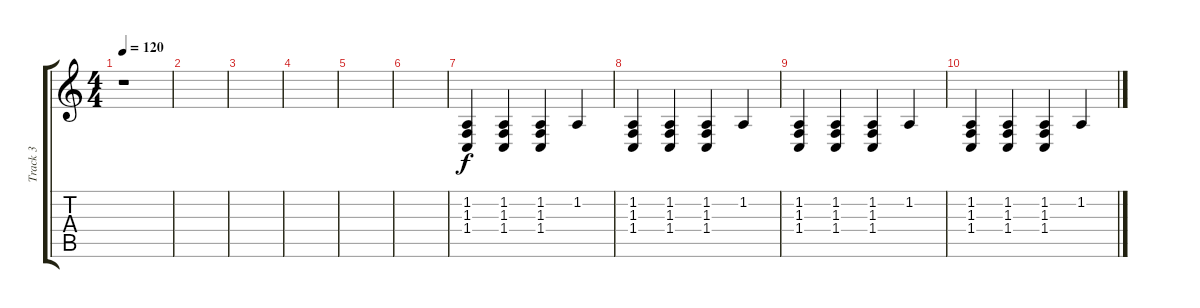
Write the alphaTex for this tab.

\track ("Track 3" "Track 3") {instrument lead4chiff}
\staff {score tabs}
\tuning (Db4 Ab3 E3 B2 Gb2 B1) {hide}
\ts (4 4)
\tempo 120
\clef g2
\ks c
r.1{dy f instrument lead4chiff} |
|
|
|
|
|
(1.2 1.3 1.4).4 (1.2 1.3 1.4).4 (1.2 1.3 1.4).4 1.2.4 |
(1.2 1.3 1.4).4 (1.2 1.3 1.4).4 (1.2 1.3 1.4).4 1.2.4 |
(1.2 1.3 1.4).4 (1.2 1.3 1.4).4 (1.2 1.3 1.4).4 1.2.4 |
(1.2 1.3 1.4).4 (1.2 1.3 1.4).4 (1.2 1.3 1.4).4 1.2.4
